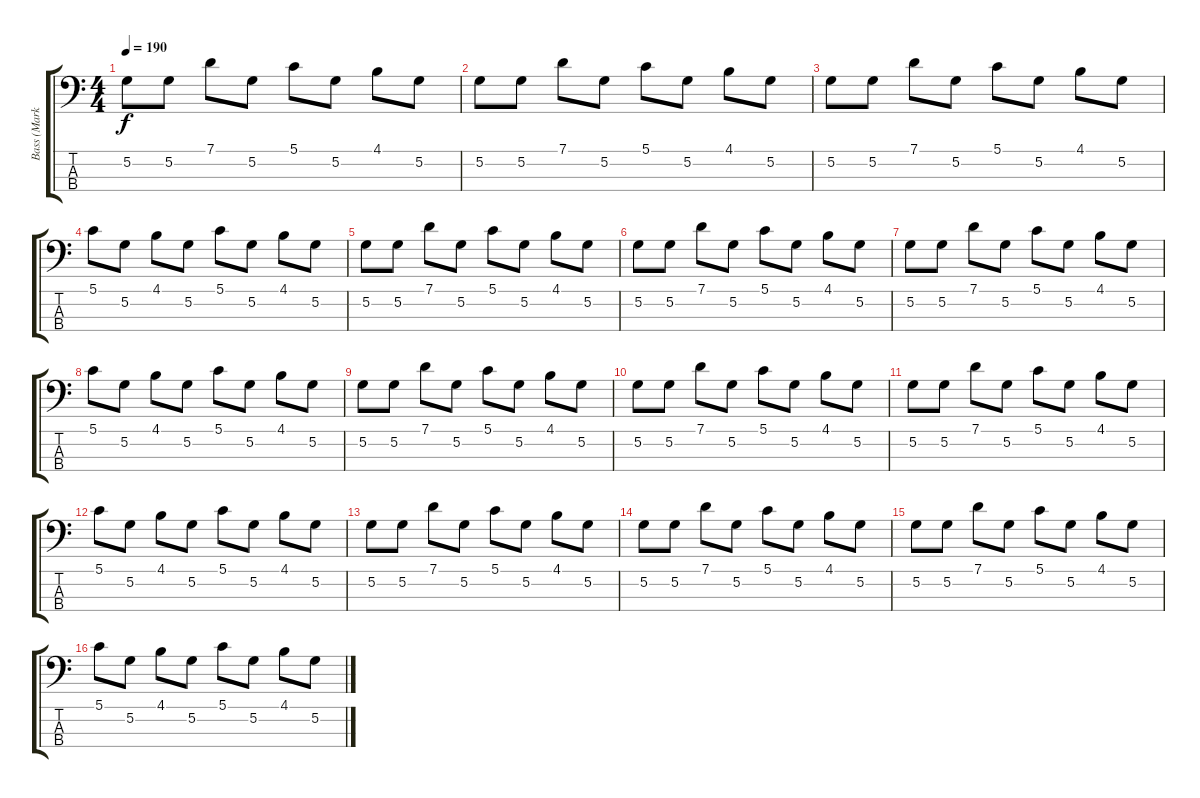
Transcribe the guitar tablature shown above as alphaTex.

\track ("Bass (Mark)" "Bass (Mark") {instrument electricbasspick}
\staff {score tabs}
\tuning (G2 D2 A1 E1) {hide}
\ts (4 4)
\tempo 190
\clef f4
\ks c
5.2.8{dy f} 5.2.8 7.1.8 5.2.8 5.1.8 5.2.8 4.1.8 5.2.8 |
5.2.8 5.2.8 7.1.8 5.2.8 5.1.8 5.2.8 4.1.8 5.2.8 |
5.2.8 5.2.8 7.1.8 5.2.8 5.1.8 5.2.8 4.1.8 5.2.8 |
5.1.8 5.2.8 4.1.8 5.2.8 5.1.8 5.2.8 4.1.8 5.2.8 |
5.2.8 5.2.8 7.1.8 5.2.8 5.1.8 5.2.8 4.1.8 5.2.8 |
5.2.8 5.2.8 7.1.8 5.2.8 5.1.8 5.2.8 4.1.8 5.2.8 |
5.2.8 5.2.8 7.1.8 5.2.8 5.1.8 5.2.8 4.1.8 5.2.8 |
5.1.8 5.2.8 4.1.8 5.2.8 5.1.8 5.2.8 4.1.8 5.2.8 |
5.2.8 5.2.8 7.1.8 5.2.8 5.1.8 5.2.8 4.1.8 5.2.8 |
5.2.8 5.2.8 7.1.8 5.2.8 5.1.8 5.2.8 4.1.8 5.2.8 |
5.2.8 5.2.8 7.1.8 5.2.8 5.1.8 5.2.8 4.1.8 5.2.8 |
5.1.8 5.2.8 4.1.8 5.2.8 5.1.8 5.2.8 4.1.8 5.2.8 |
5.2.8 5.2.8 7.1.8 5.2.8 5.1.8 5.2.8 4.1.8 5.2.8 |
5.2.8 5.2.8 7.1.8 5.2.8 5.1.8 5.2.8 4.1.8 5.2.8 |
5.2.8 5.2.8 7.1.8 5.2.8 5.1.8 5.2.8 4.1.8 5.2.8 |
5.1.8 5.2.8 4.1.8 5.2.8 5.1.8 5.2.8 4.1.8 5.2.8
